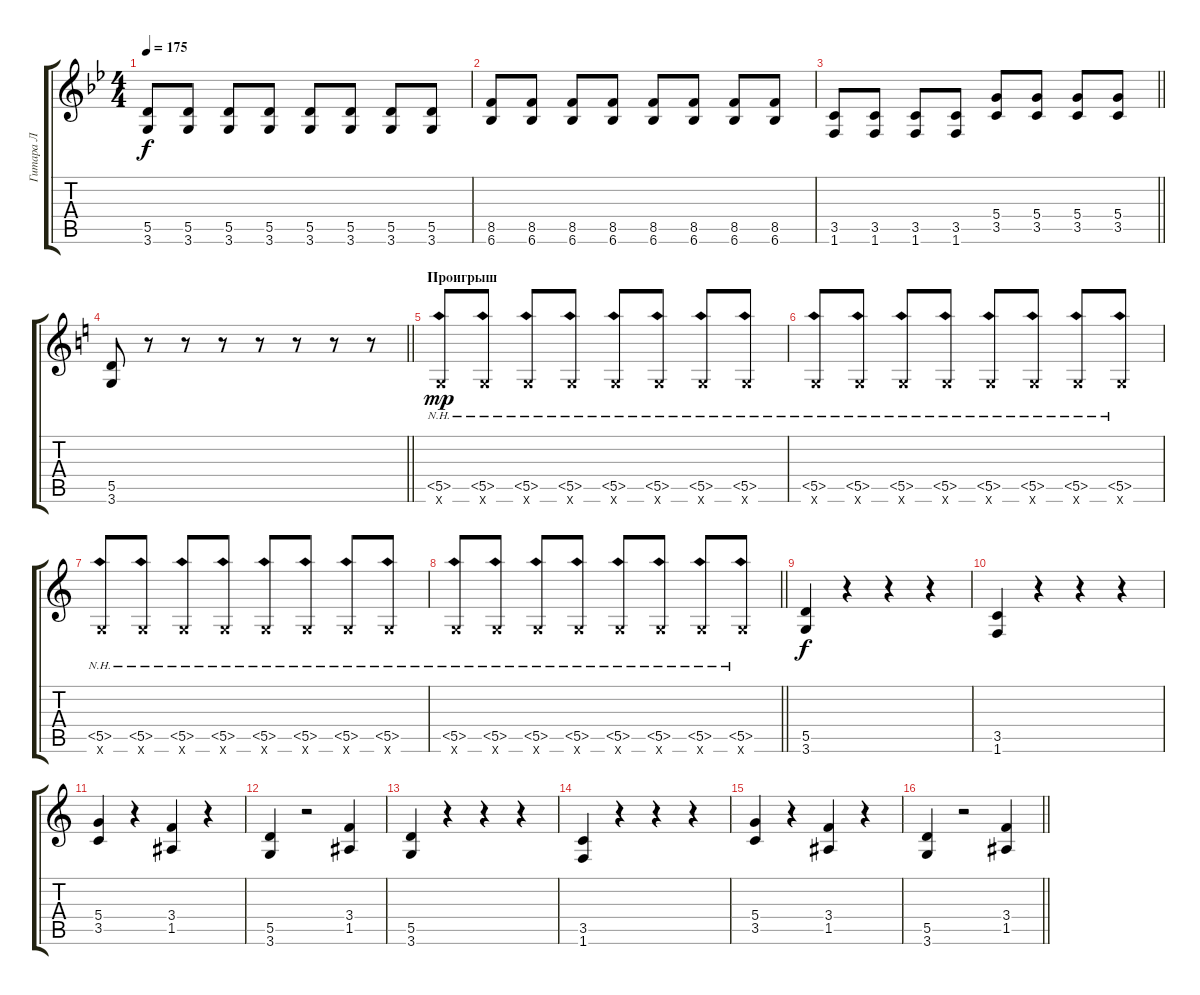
\track ("Гитара Л" "Гитара Л") {instrument distortionguitar}
\staff {score tabs}
\tuning (E4 B3 G3 D3 A2 E2) {hide}
\ts (4 4)
\tempo 175
\clef g2
\ks bb
(5.5 3.6).8{dy f} (5.5 3.6).8 (5.5 3.6).8 (5.5 3.6).8 (5.5 3.6).8 (5.5 3.6).8 (5.5 3.6).8 (5.5 3.6).8 |
(8.5 6.6).8 (8.5 6.6).8 (8.5 6.6).8 (8.5 6.6).8 (8.5 6.6).8 (8.5 6.6).8 (8.5 6.6).8 (8.5 6.6).8 |
\barLineRight lightlight
(3.5 1.6).8 (3.5 1.6).8 (3.5 1.6).8 (3.5 1.6).8 (5.4 3.5).8 (5.4 3.5).8 (5.4 3.5).8 (5.4 3.5).8 |
\barLineRight lightlight
\ks c
(5.5 3.6).8 r.8 r.8 r.8 r.8 r.8 r.8 r.8 |
\section ("" "Проигрыш")
(5.5{nh} 3.6{x}).8{dy mp} (5.5{nh} 3.6{x}).8 (5.5{nh} 3.6{x}).8 (5.5{nh} 3.6{x}).8 (5.5{nh} 3.6{x}).8 (5.5{nh} 3.6{x}).8 (5.5{nh} 3.6{x}).8 (5.5{nh} 3.6{x}).8 |
(5.5{nh} 3.6{x}).8 (5.5{nh} 3.6{x}).8 (5.5{nh} 3.6{x}).8 (5.5{nh} 3.6{x}).8 (5.5{nh} 3.6{x}).8 (5.5{nh} 3.6{x}).8 (5.5{nh} 3.6{x}).8 (5.5{nh} 3.6{x}).8 |
(5.5{nh} 3.6{x}).8 (5.5{nh} 3.6{x}).8 (5.5{nh} 3.6{x}).8 (5.5{nh} 3.6{x}).8 (5.5{nh} 3.6{x}).8 (5.5{nh} 3.6{x}).8 (5.5{nh} 3.6{x}).8 (5.5{nh} 3.6{x}).8 |
\barLineRight lightlight
(5.5{nh} 3.6{x}).8 (5.5{nh} 3.6{x}).8 (5.5{nh} 3.6{x}).8 (5.5{nh} 3.6{x}).8 (5.5{nh} 3.6{x}).8 (5.5{nh} 3.6{x}).8 (5.5{nh} 3.6{x}).8 (5.5{nh} 3.6{x}).8 |
\section ("" " ")
(5.5 3.6).4{dy f} r.4 r.4 r.4 |
(3.5 1.6).4 r.4 r.4 r.4 |
(5.4 3.5).4 r.4 (3.4 1.5).4 r.4 |
(5.5 3.6).4 r.2 (3.4 1.5).4 |
(5.5 3.6).4 r.4 r.4 r.4 |
(3.5 1.6).4 r.4 r.4 r.4 |
(5.4 3.5).4 r.4 (3.4 1.5).4 r.4 |
\barLineRight lightlight
(5.5 3.6).4 r.2 (3.4 1.5).4
